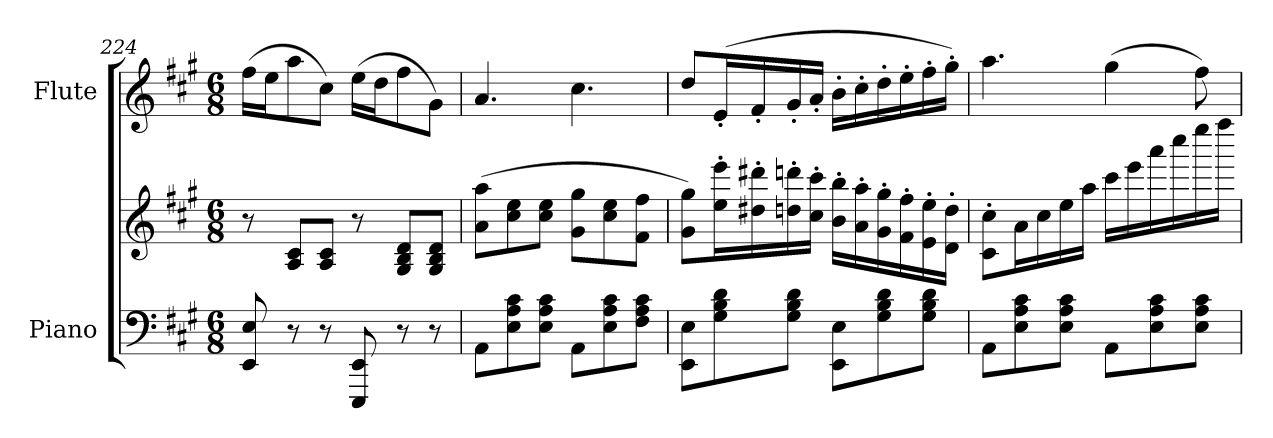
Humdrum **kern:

**kern	**kern	**kern
*part2	*part2	*part1
*staff3	*staff2	*staff1
*I"Piano	*	*I"Flute
*I'Pno.	*	*I'Fl.
!!LO:PB:g=z
*clefF4	*clefG2	*clefG2
*k[f#c#g#]	*k[f#c#g#]	*k[f#c#g#]
*A:	*A:	*A:
*M6/8	*M6/8	*M6/8
=224	=224	=224
8EE/ 8E/	8r	(16ff#\LL
.	.	16ee\J
8r	8A/ 8c#/L	8aa\
8r	8A/ 8c#/J	8cc#\J)
8EEE/ 8EE/	8r	(16ee\LL
.	.	16dd\J
8r	8G#/ 8B/ 8d/L	8ff#\
8r	8G#/ 8B/ 8d/J	8g#\J)
=225	=225	=225
8AA\L	(8a\ 8aa\L	4.a/
8E\ 8A\ 8c#\	8cc#\ 8ee\	.
8E\ 8A\ 8c#\J	8cc#\ 8ee\J	.
8AA\L	8g#\ 8gg#\L	4.cc#\
8E\ 8A\ 8c#\	8cc#\ 8ee\	.
8F#\ 8A\ 8c#\J	8f#\ 8ff#\J	.
=226	=226	=226
8EE\ 8E\L	8g#\ 8gg#\L)	8dd/L
8G#\ 8B\ 8d\	16ee\' 16eee\'L	(16e'/L
.	16dd#X\' 16ddd#X\'	16f#'/
8G#\ 8B\ 8d\J	16ddn\' 16dddn\'	16g#'/
.	16cc#\' 16ccc#\'JJ	16a'/JJ
8EE\ 8E\L	16b\' 16bb\'LL	16b'\LL
.	16a\' 16aa\'	16cc#'\
8G#\ 8B\ 8d\	16g#\' 16gg#\'	16dd'\
.	16f#\' 16ff#\'	16ee'\
8G#\ 8B\ 8d\J	16e\' 16ee\'	16ff#'\
.	16d\' 16dd\'JJ	16gg#'\JJ)
!!LO:PB:g=z
=227	=227	=227
8AA\L	8c#\' 8cc#\'L	4.aa\
8E\ 8A\ 8c#\	16a\L	.
.	16cc#\	.
8E\ 8A\ 8c#\J	16ee\	.
.	16aa\JJ	.
8AA\L	16ccc#\LL	(4gg#\
.	16eee\	.
8E\ 8A\ 8c#\	16aaa\	.
.	16cccc#\	.
8E\ 8A\ 8c#\J	16eeee\	8ff#\)
.	16ffff#\JJ	.
=	=	=
*-	*-	*-
